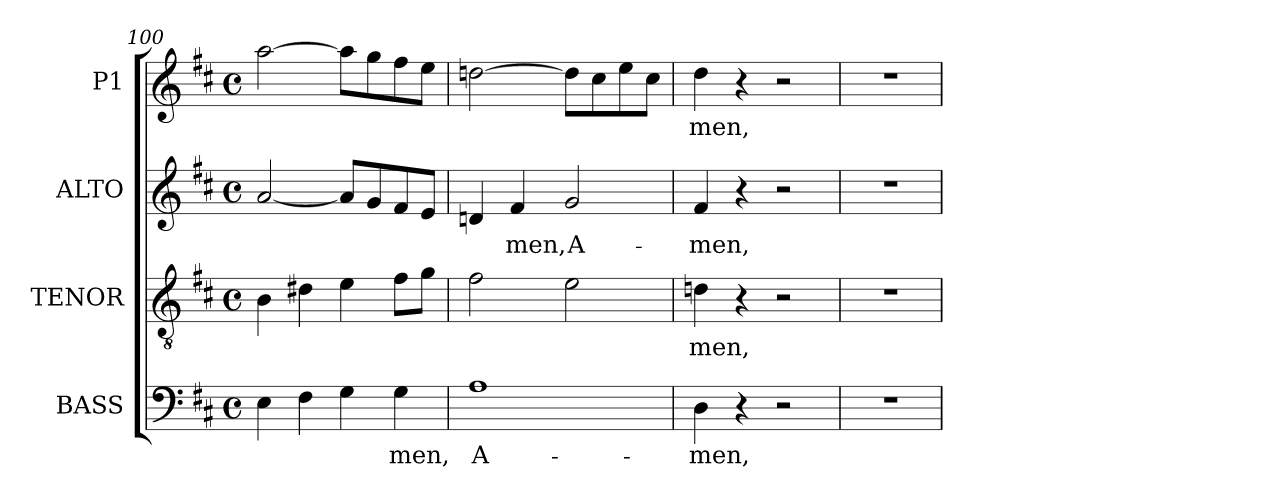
**kern	**text	**kern	**text	**kern	**text	**kern	**text
*part4	*part4	*part3	*part3	*part2	*part2	*part1	*part1
*staff4	*staff4	*staff3	*staff3	*staff2	*staff2	*staff1	*staff1
*I"BASS	*	*I"TENOR	*	*I"ALTO	*	*I"P1	*
!!LO:LB:g=z
*clefF4	*	*clefGv2	*	*clefG2	*	*clefG2	*
*	*	*ITrd7c12	*	*	*	*	*
*k[f#c#]	*	*k[f#c#]	*	*k[f#c#]	*	*k[f#c#]	*
*D:	*	*D:	*	*D:	*	*D:	*
*M4/4	*	*M4/4	*	*M4/4	*	*M4/4	*
*met(c)	*	*met(c)	*	*met(c)	*	*met(c)	*
=100	=100	=100	=100	=100	=100	=100	=100
4Ei\	.	4BBi\	.	[2ai/	.	[2aai\	.
4F#i\	.	4D#Xi\	.	.	.	.	.
4Gi\	.	4Ei\	.	8ai/L]	.	8aai\L]	.
.	.	.	.	8gi/	.	8ggi\	.
!	!LO:LY:b:color=#000000	!	!	!	!	!	!
4Gi\	-men,	8F#i\L	.	8f#i/	.	8ff#i\	.
.	.	8Gi\J	.	8ei/J	.	8eei\J	.
=101	=101	=101	=101	=101	=101	=101	=101
!	!LO:LY:b:color=#000000	!	!	!	!	!	!
1Ai	A-	2F#i\	.	4dni/	.	[2ddni\	.
!	!	!	!	!	!LO:LY:b:color=#000000	!	!
.	.	.	.	4f#i/	men,	.	.
!	!	!	!	!	!LO:LY:b:color=#000000	!	!
.	.	2Ei\	.	2gi/	A-	8ddi\L]	.
.	.	.	.	.	.	8cc#i\	.
.	.	.	.	.	.	8eei\	.
.	.	.	.	.	.	8cc#i\J	.
=102	=102	=102	=102	=102	=102	=102	=102
!	!LO:LY:b:color=#000000	!	!	!	!	!	!
!	!	!	!LO:LY:b:color=#000000	!	!	!	!
!	!	!	!	!	!LO:LY:b:color=#000000	!	!
!	!	!	!	!	!	!	!LO:LY:b:color=#000000
4Di\	-men,	4Dni\	-men,	4f#i/	-men,	4ddi\	-men,
4r	.	4r	.	4r	.	4r	.
2r	.	2r	.	2r	.	2r	.
=103	=103	=103	=103	=103	=103	=103	=103
1r	.	1r	.	1r	.	1r	.
=	=	=	=	=	=	=	=
*-	*-	*-	*-	*-	*-	*-	*-
